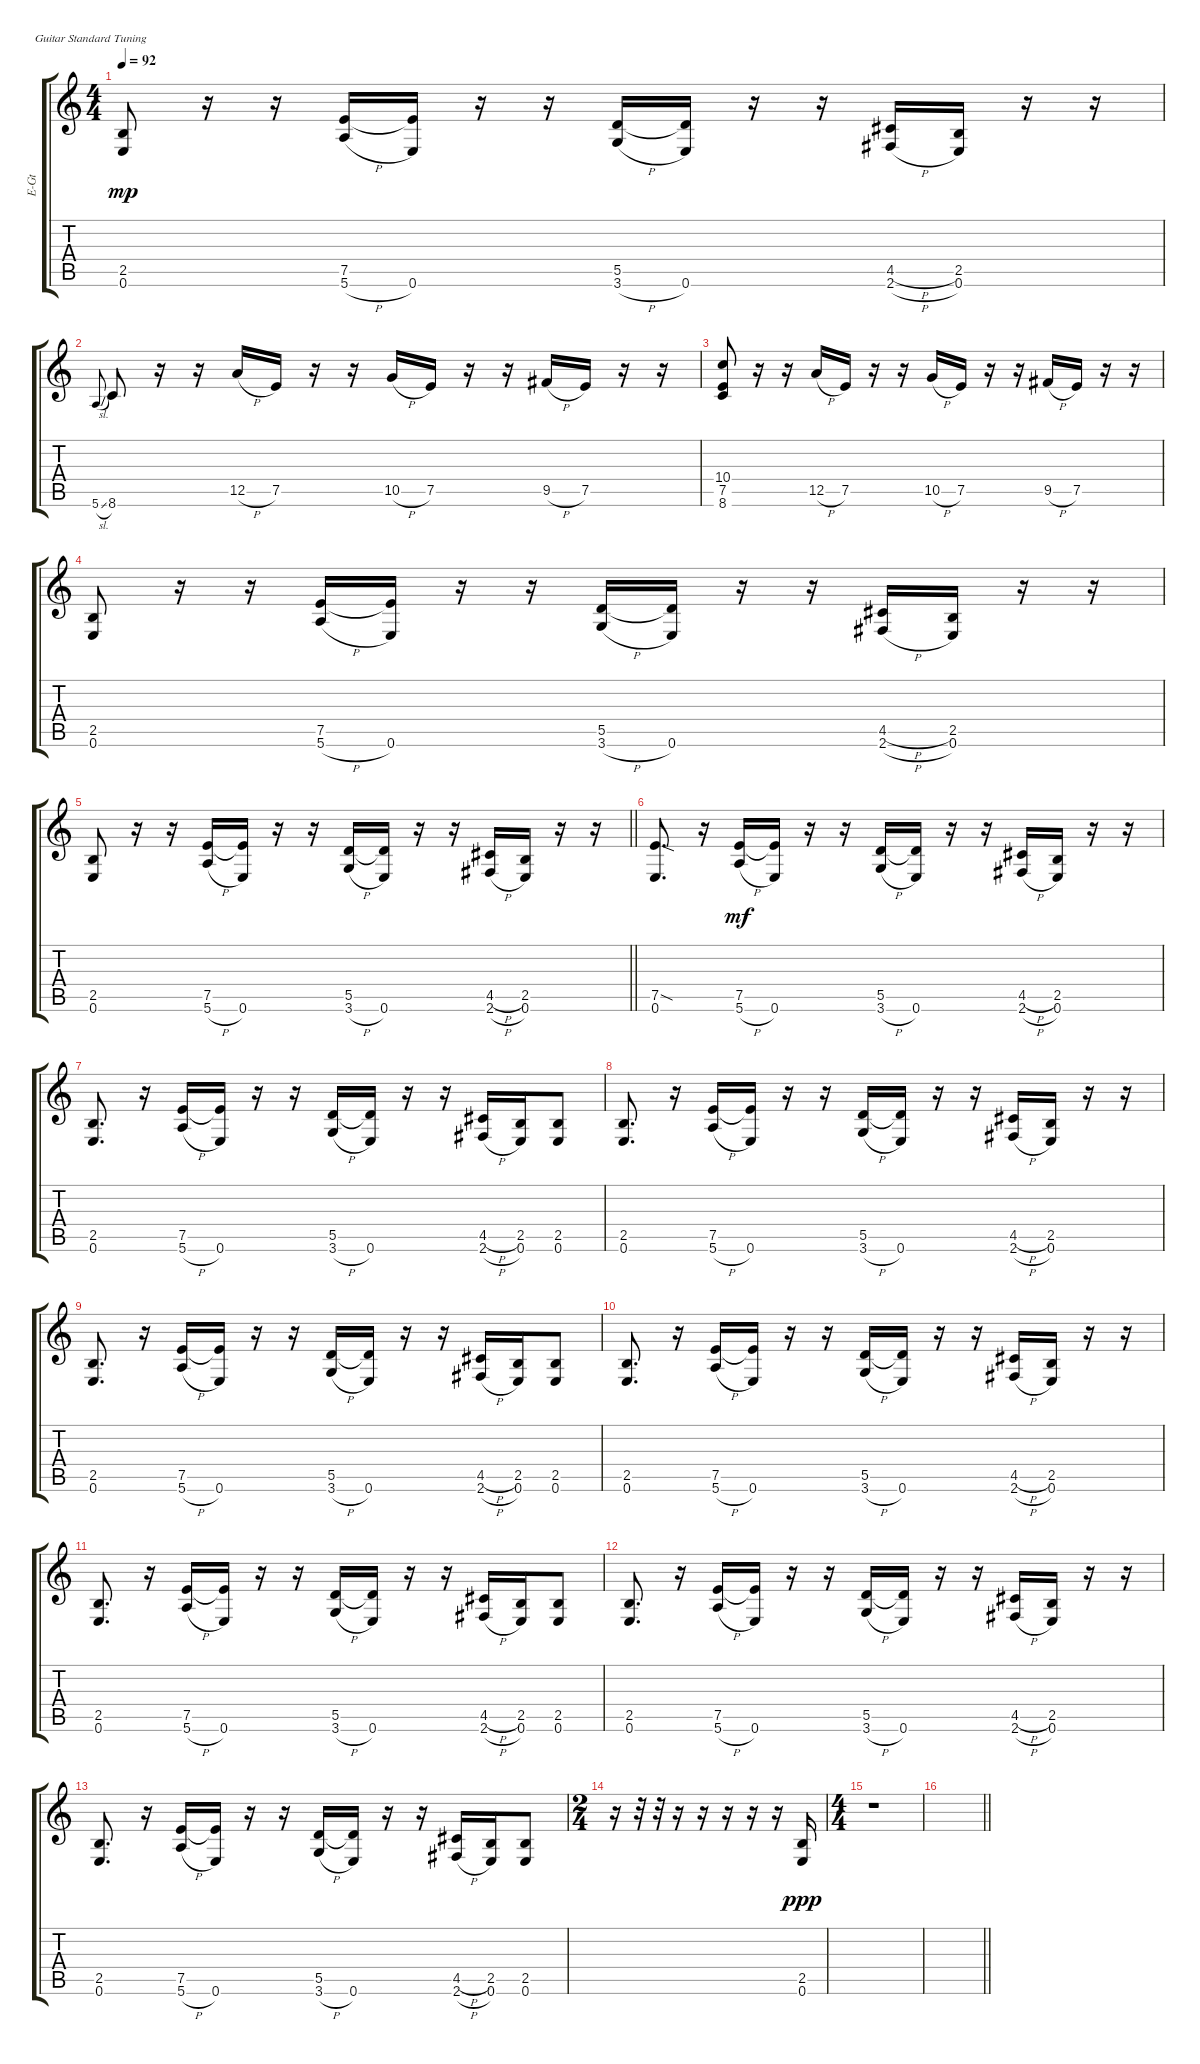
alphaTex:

\track ("Rhythm chord doubling2" "E-Gt") {instrument distortionguitar}
\staff {score tabs}
\tuning (E4 B3 G3 D3 A2 E2)
\ts (4 4)
\tempo 92
\clef g2
\ks c
(2.5 0.6).8{dy mp} r.16 r.16 (7.5 5.6{h}).16 (7.5{t} 0.6).16 r.16 r.16 (5.5 3.6{h}).16 (5.5{t} 0.6).16 r.16 r.16 (4.5{h} 2.6{h}).16 (2.5 0.6).16 r.16 r.16 |
5.6{sl}.8{gr onbeat} 8.6.8 r.16 r.16 12.5{h}.16 7.5.16 r.16 r.16 10.5{h}.16 7.5.16 r.16 r.16 9.5{h}.16 7.5.16 r.16 r.16 |
(10.4 7.5 8.6).8 r.16 r.16 12.5{h}.16 7.5.16 r.16 r.16 10.5{h}.16 7.5.16 r.16 r.16 9.5{h}.16 7.5.16 r.16 r.16 |
(2.5 0.6).8 r.16 r.16 (7.5 5.6{h}).16 (7.5{t} 0.6).16 r.16 r.16 (5.5 3.6{h}).16 (5.5{t} 0.6).16 r.16 r.16 (4.5{h} 2.6{h}).16 (2.5 0.6).16 r.16 r.16 |
\barLineRight lightlight
(2.5 0.6).8 r.16 r.16 (7.5 5.6{h}).16 (7.5{t} 0.6).16 r.16 r.16 (5.5 3.6{h}).16 (5.5{t} 0.6).16 r.16 r.16 (4.5{h} 2.6{h}).16 (2.5 0.6).16 r.16 r.16 |
(7.5{sod} 0.6).8{d} r.16 (7.5 5.6{h}).16{dy mf} (7.5{t} 0.6).16 r.16 r.16 (5.5 3.6{h}).16 (5.5{t} 0.6).16 r.16 r.16 (4.5{h} 2.6{h}).16 (2.5 0.6).16 r.16 r.16 |
(2.5 0.6).8{d} r.16 (7.5 5.6{h}).16 (7.5{t} 0.6).16 r.16 r.16 (5.5 3.6{h}).16 (5.5{t} 0.6).16 r.16 r.16 (4.5{h} 2.6{h}).16 (2.5 0.6).16 (2.5 0.6).8 |
(2.5 0.6).8{d} r.16 (7.5 5.6{h}).16 (7.5{t} 0.6).16 r.16 r.16 (5.5 3.6{h}).16 (5.5{t} 0.6).16 r.16 r.16 (4.5{h} 2.6{h}).16 (2.5 0.6).16 r.16 r.16 |
(2.5 0.6).8{d} r.16 (7.5 5.6{h}).16 (7.5{t} 0.6).16 r.16 r.16 (5.5 3.6{h}).16 (5.5{t} 0.6).16 r.16 r.16 (4.5{h} 2.6{h}).16 (2.5 0.6).16 (2.5 0.6).8 |
(2.5 0.6).8{d} r.16 (7.5 5.6{h}).16 (7.5{t} 0.6).16 r.16 r.16 (5.5 3.6{h}).16 (5.5{t} 0.6).16 r.16 r.16 (4.5{h} 2.6{h}).16 (2.5 0.6).16 r.16 r.16 |
(2.5 0.6).8{d} r.16 (7.5 5.6{h}).16 (7.5{t} 0.6).16 r.16 r.16 (5.5 3.6{h}).16 (5.5{t} 0.6).16 r.16 r.16 (4.5{h} 2.6{h}).16 (2.5 0.6).16 (2.5 0.6).8 |
(2.5 0.6).8{d} r.16 (7.5 5.6{h}).16 (7.5{t} 0.6).16 r.16 r.16 (5.5 3.6{h}).16 (5.5{t} 0.6).16 r.16 r.16 (4.5{h} 2.6{h}).16 (2.5 0.6).16 r.16 r.16 |
(2.5 0.6).8{d} r.16 (7.5 5.6{h}).16 (7.5{t} 0.6).16 r.16 r.16 (5.5 3.6{h}).16 (5.5{t} 0.6).16 r.16 r.16 (4.5{h} 2.6{h}).16 (2.5 0.6).16 (2.5 0.6).8 |
\ts (2 4)
\beaming (8 2 2)
r.16 r.32 r.32 r.16 r.16 r.16 r.16 r.16 (2.5 0.6).16{dy ppp} |
\ts (4 4)
\beaming (8 2 2 2 2)
r.1 |
\barLineRight lightlight
